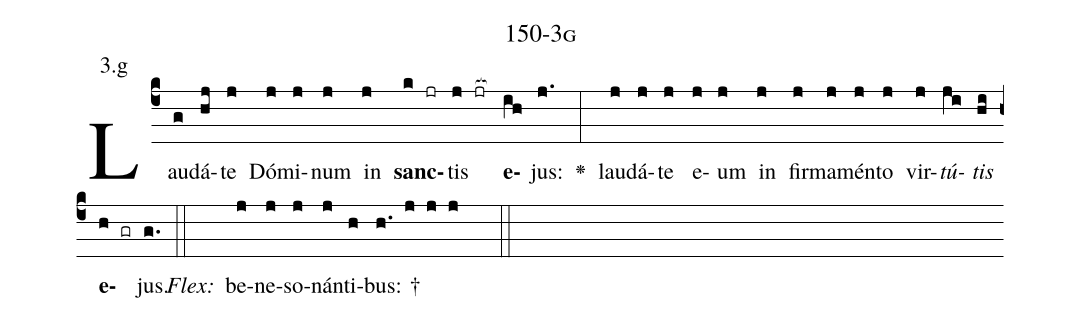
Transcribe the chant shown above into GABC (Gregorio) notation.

name: 150-3g;
annotation: 3.g;
%%
(c4)Lau(g)dá(hj)te(j) Dó(j)mi(j)num(j) in(j) <b>sanc</b>(k jr)tis(j jr[ocb:1{]) <b>e</b>(ih[ocb:0}])jus:(j.) <v>\greheightstar</v>(:) lau(j)dá(j)te(j) e(j)um(j) in(j) fir(j)ma(j)mén(j)to(j) vir(j)<i>tú</i>(ji)<i>tis</i>(hi) <b>e</b>(h gr)jus.(g.) (::)
<i>Flex:</i>()  be(j)ne(j)so(j)nán(j)ti(h)bus: †(h. j j j  ::)

%E(j) u(j) o(ji) u(hi) a(h) e.(g.) (::)
